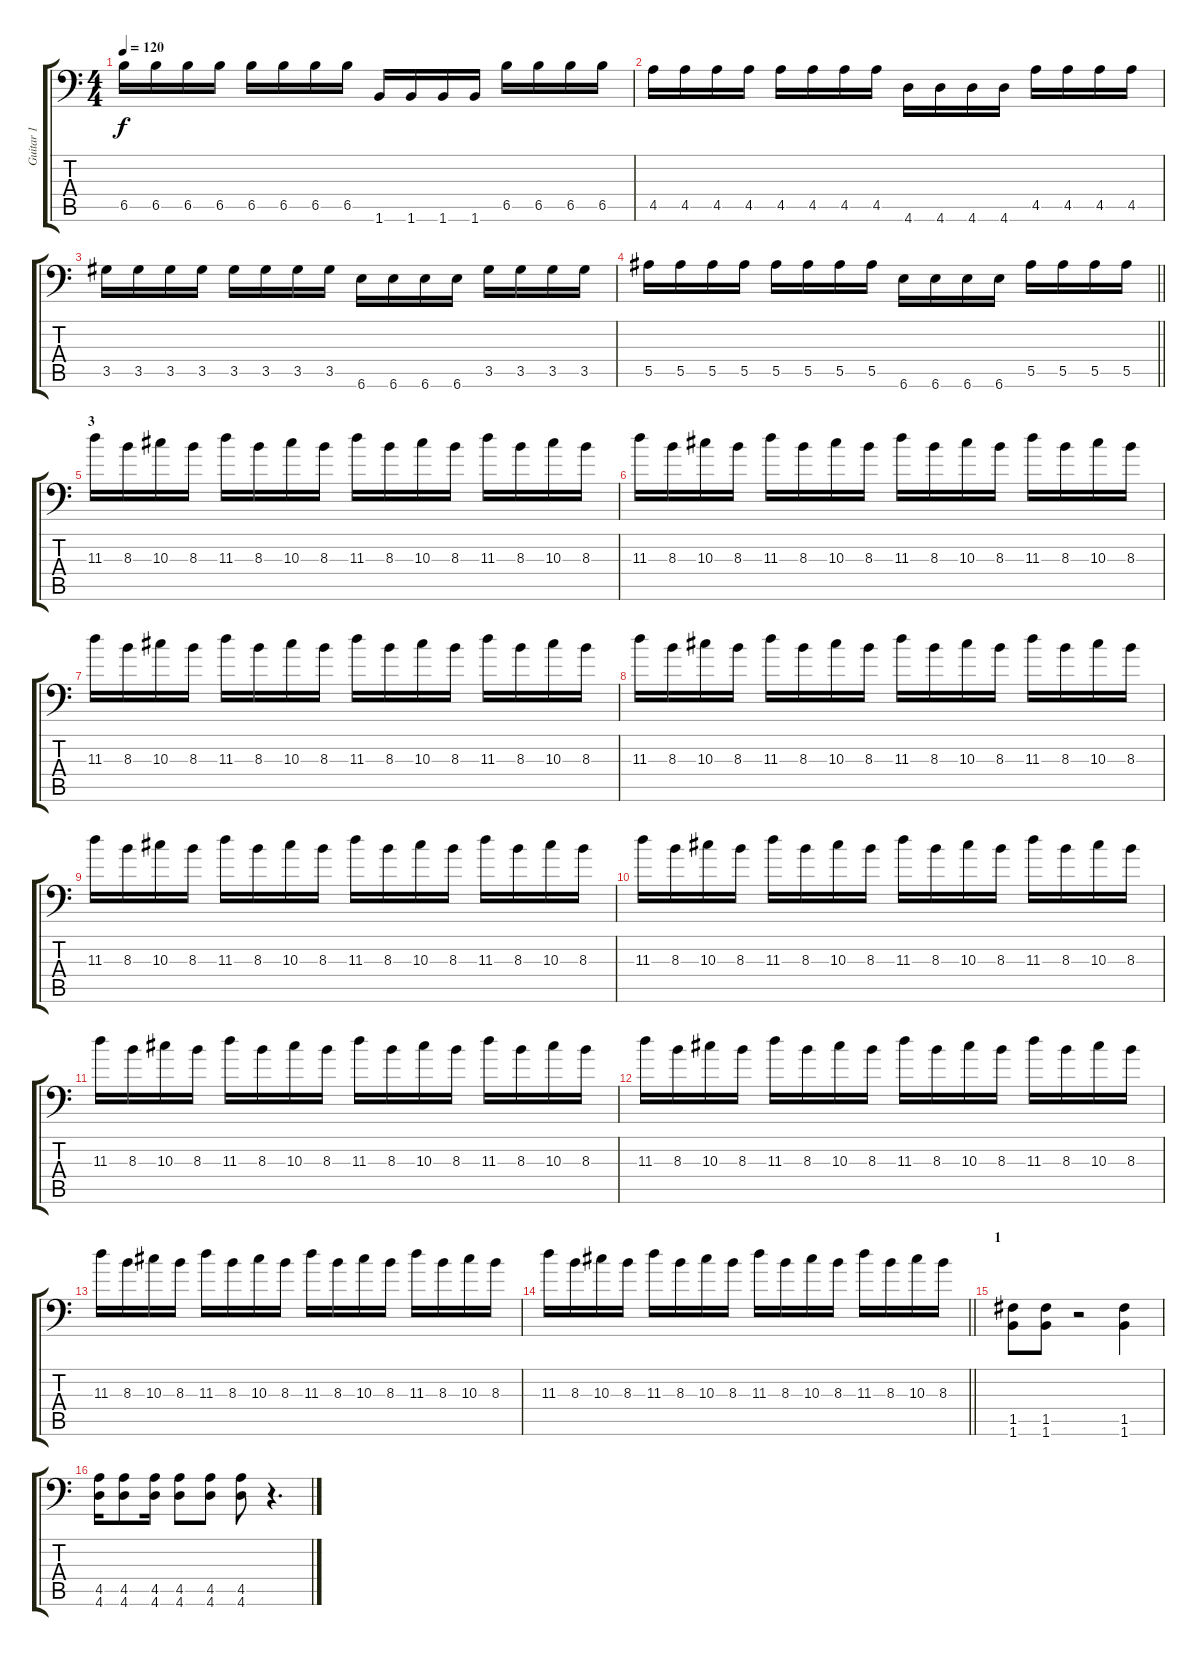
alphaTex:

\track ("Guitar 1" "Guitar 1") {instrument distortionguitar}
\staff {score tabs}
\tuning (C4 G3 Eb3 Bb2 F2 Bb1) {hide}
\ts (4 4)
\tempo 120
\clef f4
\ks c
6.5.16{dy f} 6.5.16 6.5.16 6.5.16 6.5.16 6.5.16 6.5.16 6.5.16 1.6.16 1.6.16 1.6.16 1.6.16 6.5.16 6.5.16 6.5.16 6.5.16 |
4.5.16 4.5.16 4.5.16 4.5.16 4.5.16 4.5.16 4.5.16 4.5.16 4.6.16 4.6.16 4.6.16 4.6.16 4.5.16 4.5.16 4.5.16 4.5.16 |
3.5.16 3.5.16 3.5.16 3.5.16 3.5.16 3.5.16 3.5.16 3.5.16 6.6.16 6.6.16 6.6.16 6.6.16 3.5.16 3.5.16 3.5.16 3.5.16 |
\barLineRight lightlight
5.5.16 5.5.16 5.5.16 5.5.16 5.5.16 5.5.16 5.5.16 5.5.16 6.6.16 6.6.16 6.6.16 6.6.16 5.5.16 5.5.16 5.5.16 5.5.16 |
\section ("" "3")
11.3.16 8.3.16 10.3.16 8.3.16 11.3.16 8.3.16 10.3.16 8.3.16 11.3.16 8.3.16 10.3.16 8.3.16 11.3.16 8.3.16 10.3.16 8.3.16 |
11.3.16 8.3.16 10.3.16 8.3.16 11.3.16 8.3.16 10.3.16 8.3.16 11.3.16 8.3.16 10.3.16 8.3.16 11.3.16 8.3.16 10.3.16 8.3.16 |
11.3.16 8.3.16 10.3.16 8.3.16 11.3.16 8.3.16 10.3.16 8.3.16 11.3.16 8.3.16 10.3.16 8.3.16 11.3.16 8.3.16 10.3.16 8.3.16 |
11.3.16 8.3.16 10.3.16 8.3.16 11.3.16 8.3.16 10.3.16 8.3.16 11.3.16 8.3.16 10.3.16 8.3.16 11.3.16 8.3.16 10.3.16 8.3.16 |
11.3.16 8.3.16 10.3.16 8.3.16 11.3.16 8.3.16 10.3.16 8.3.16 11.3.16 8.3.16 10.3.16 8.3.16 11.3.16 8.3.16 10.3.16 8.3.16 |
11.3.16 8.3.16 10.3.16 8.3.16 11.3.16 8.3.16 10.3.16 8.3.16 11.3.16 8.3.16 10.3.16 8.3.16 11.3.16 8.3.16 10.3.16 8.3.16 |
11.3.16 8.3.16 10.3.16 8.3.16 11.3.16 8.3.16 10.3.16 8.3.16 11.3.16 8.3.16 10.3.16 8.3.16 11.3.16 8.3.16 10.3.16 8.3.16 |
11.3.16 8.3.16 10.3.16 8.3.16 11.3.16 8.3.16 10.3.16 8.3.16 11.3.16 8.3.16 10.3.16 8.3.16 11.3.16 8.3.16 10.3.16 8.3.16 |
11.3.16 8.3.16 10.3.16 8.3.16 11.3.16 8.3.16 10.3.16 8.3.16 11.3.16 8.3.16 10.3.16 8.3.16 11.3.16 8.3.16 10.3.16 8.3.16 |
\barLineRight lightlight
11.3.16 8.3.16 10.3.16 8.3.16 11.3.16 8.3.16 10.3.16 8.3.16 11.3.16 8.3.16 10.3.16 8.3.16 11.3.16 8.3.16 10.3.16 8.3.16 |
\section ("" "1")
(1.5 1.6).8 (1.5 1.6).8 r.2 (1.5 1.6).4 |
(4.5 4.6).16 (4.5 4.6).8 (4.5 4.6).16 (4.5 4.6).8 (4.5 4.6).8 (4.5 4.6).8 r.4{d}
